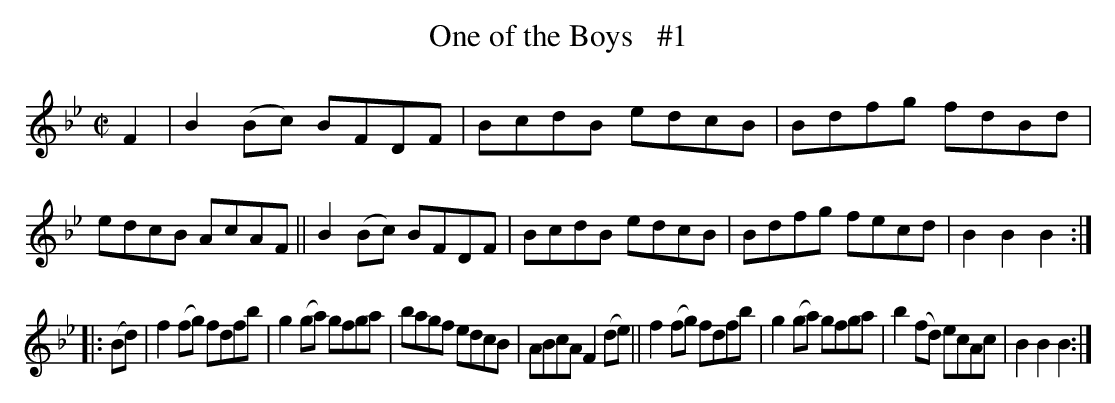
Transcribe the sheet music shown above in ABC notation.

X:1
T: One of the Boys   #1
M: C|
L: 1/8
K: Bb
F2 |\
B2(Bc) BFDF | BcdB edcB | Bdfg fdBd | edcB AcAF ||\
B2(Bc) BFDF | BcdB edcB | Bdfg fecd | B2B2 B2 :|
|: (Bd) |\
f2(fg) fdfb | g2(ga) gfga | bagf edcB | ABcA F2(de) ||\
f2(fg) fdfb | g2(ga) gfga | b2(fd) ecAc | B2B2 B2 :|
